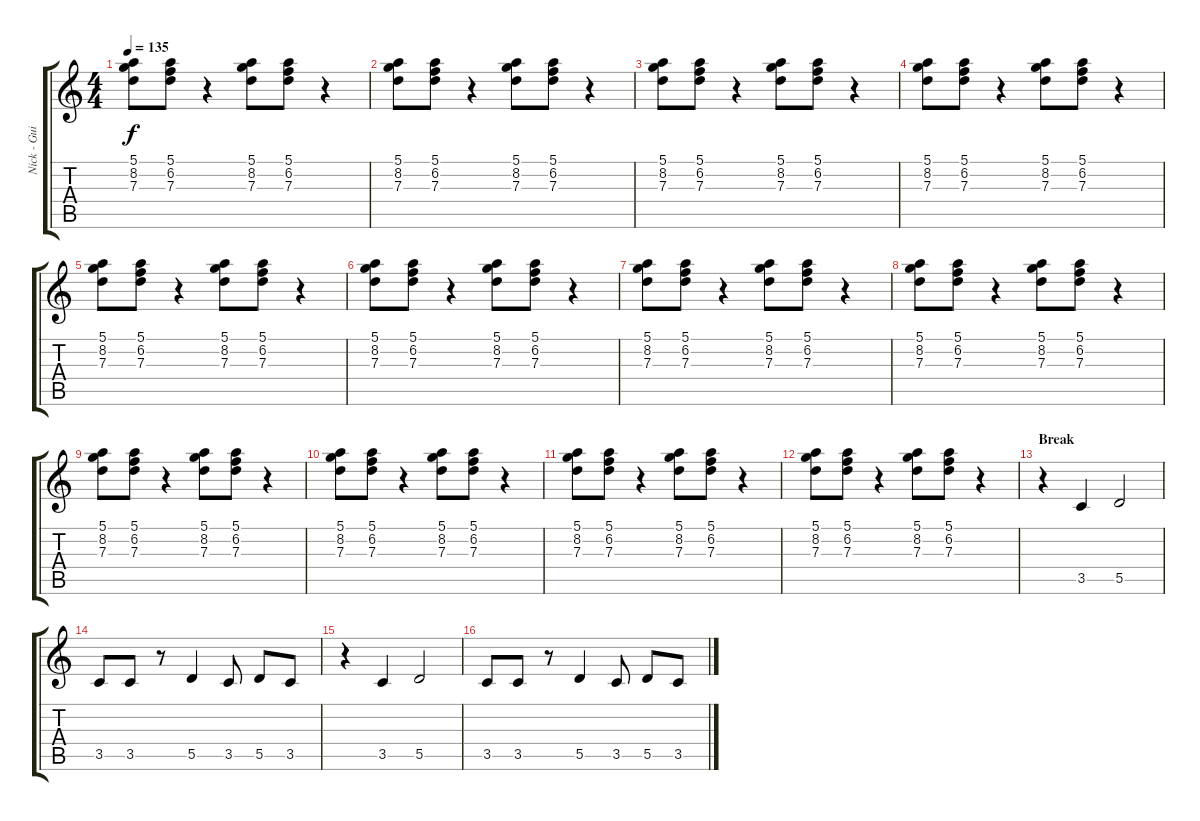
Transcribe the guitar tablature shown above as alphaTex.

\track ("Nick - Guitar" "Nick - Gui") {instrument overdrivenguitar}
\staff {score tabs}
\tuning (E4 B3 G3 D3 A2 E2) {hide}
\ts (4 4)
\tempo 135
\clef g2
\ks c
(5.1 8.2 7.3).8{dy f volume 6} (5.1 6.2 7.3).8 r.4 (5.1 8.2 7.3).8 (5.1 6.2 7.3).8 r.4 |
(5.1 8.2 7.3).8 (5.1 6.2 7.3).8 r.4 (5.1 8.2 7.3).8 (5.1 6.2 7.3).8 r.4 |
(5.1 8.2 7.3).8{volume 6} (5.1 6.2 7.3).8 r.4 (5.1 8.2 7.3).8 (5.1 6.2 7.3).8 r.4 |
(5.1 8.2 7.3).8 (5.1 6.2 7.3).8 r.4 (5.1 8.2 7.3).8 (5.1 6.2 7.3).8 r.4 |
(5.1 8.2 7.3).8{volume 8} (5.1 6.2 7.3).8 r.4 (5.1 8.2 7.3).8 (5.1 6.2 7.3).8 r.4 |
(5.1 8.2 7.3).8 (5.1 6.2 7.3).8 r.4 (5.1 8.2 7.3).8 (5.1 6.2 7.3).8 r.4 |
(5.1 8.2 7.3).8{volume 6} (5.1 6.2 7.3).8 r.4 (5.1 8.2 7.3).8 (5.1 6.2 7.3).8 r.4 |
(5.1 8.2 7.3).8 (5.1 6.2 7.3).8 r.4 (5.1 8.2 7.3).8 (5.1 6.2 7.3).8 r.4 |
(5.1 8.2 7.3).8{volume 6} (5.1 6.2 7.3).8 r.4 (5.1 8.2 7.3).8 (5.1 6.2 7.3).8 r.4 |
(5.1 8.2 7.3).8 (5.1 6.2 7.3).8 r.4 (5.1 8.2 7.3).8 (5.1 6.2 7.3).8 r.4 |
(5.1 8.2 7.3).8{volume 6} (5.1 6.2 7.3).8 r.4 (5.1 8.2 7.3).8 (5.1 6.2 7.3).8 r.4 |
(5.1 8.2 7.3).8 (5.1 6.2 7.3).8 r.4 (5.1 8.2 7.3).8 (5.1 6.2 7.3).8 r.4 |
\section ("" "Break")
r.4{volume 12} 3.5.4 5.5.2 |
3.5.8 3.5.8 r.8 5.5.4 3.5.8 5.5.8 3.5.8 |
r.4{volume 12} 3.5.4 5.5.2 |
3.5.8 3.5.8 r.8 5.5.4 3.5.8 5.5.8 3.5.8
